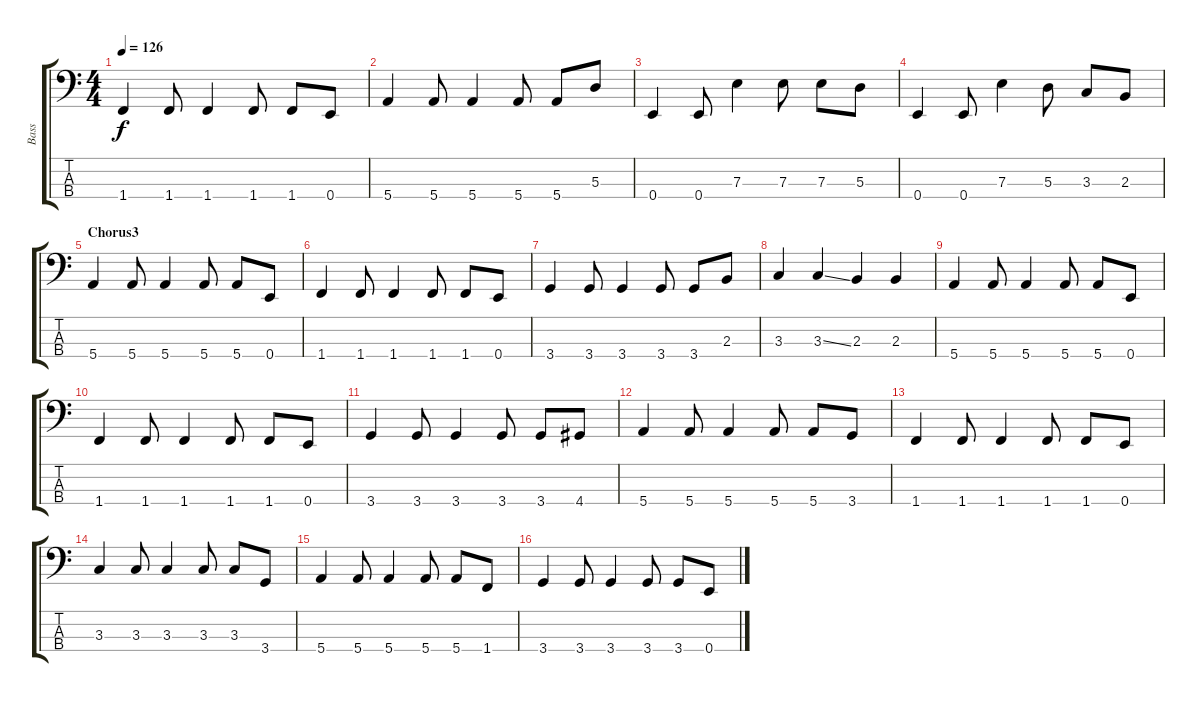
\track ("Bass" "Bass") {instrument electricbasspick}
\staff {score tabs}
\tuning (G2 D2 A1 E1) {hide}
\ts (4 4)
\tempo 126
\clef f4
\ks c
1.4.4{dy f} 1.4.8 1.4.4 1.4.8 1.4.8 0.4.8 |
5.4.4 5.4.8 5.4.4 5.4.8 5.4.8 5.3.8 |
0.4.4 0.4.8 7.3.4 7.3.8 7.3.8 5.3.8 |
0.4.4 0.4.8 7.3.4 5.3.8 3.3.8 2.3.8 |
\section ("" "Chorus3")
5.4.4 5.4.8 5.4.4 5.4.8 5.4.8 0.4.8 |
1.4.4 1.4.8 1.4.4 1.4.8 1.4.8 0.4.8 |
3.4.4 3.4.8 3.4.4 3.4.8 3.4.8 2.3.8 |
3.3.4 3.3{ss}.4 2.3.4 2.3.4 |
5.4.4 5.4.8 5.4.4 5.4.8 5.4.8 0.4.8 |
1.4.4 1.4.8 1.4.4 1.4.8 1.4.8 0.4.8 |
3.4.4 3.4.8 3.4.4 3.4.8 3.4.8 4.4.8 |
5.4.4 5.4.8 5.4.4 5.4.8 5.4.8 3.4.8 |
1.4.4 1.4.8 1.4.4 1.4.8 1.4.8 0.4.8 |
3.3.4 3.3.8 3.3.4 3.3.8 3.3.8 3.4.8 |
5.4.4 5.4.8 5.4.4 5.4.8 5.4.8 1.4.8 |
3.4.4 3.4.8 3.4.4 3.4.8 3.4.8 0.4.8
